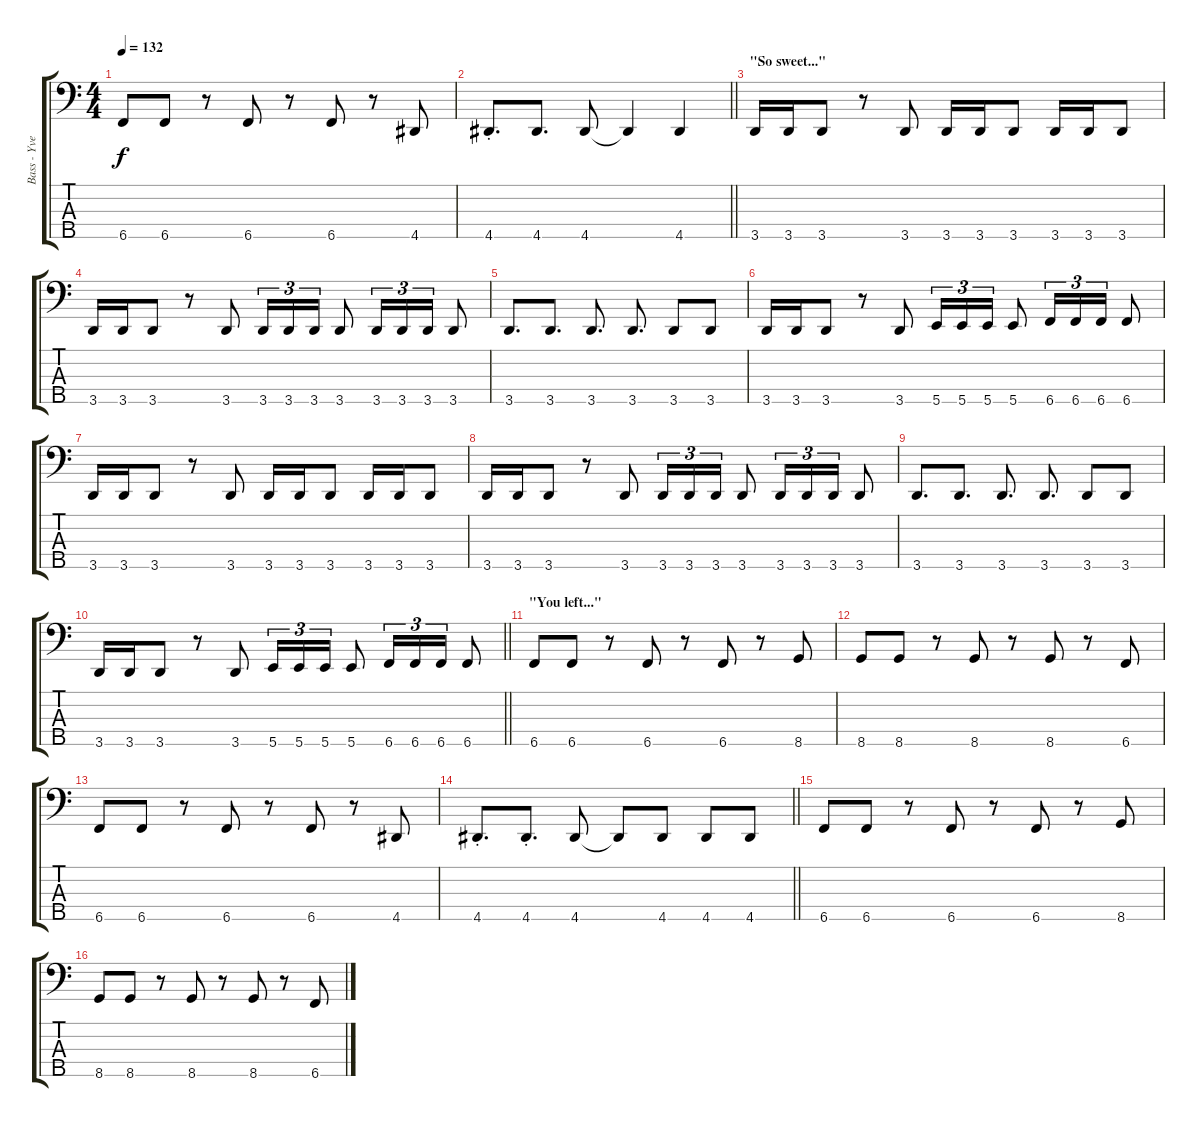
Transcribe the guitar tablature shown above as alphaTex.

\track ("Bass - Yves" "Bass - Yve") {instrument electricbasspick}
\staff {score tabs}
\tuning (G2 D2 A1 E1 B0) {hide}
\ts (4 4)
\tempo 132
\clef f4
\ks c
6.5.8{dy f} 6.5.8 r.8 6.5.8 r.8 6.5.8 r.8 4.5.8 |
\barLineRight lightlight
4.5{st}.8{d} 4.5.8{d} 4.5.8 4.5{t}.4 4.5.4 |
\section ("" "\"So sweet...\"")
3.5.16 3.5.16 3.5.8 r.8 3.5.8 3.5.16 3.5.16 3.5.8 3.5.16 3.5.16 3.5.8 |
3.5.16 3.5.16 3.5.8 r.8 3.5.8 3.5.16{tu (3 2)} 3.5.16{tu (3 2)} 3.5.16{tu (3 2)} 3.5.8 3.5.16{tu (3 2)} 3.5.16{tu (3 2)} 3.5.16{tu (3 2)} 3.5.8 |
3.5.8{d} 3.5.8{d} 3.5.8{d} 3.5.8{d} 3.5.8 3.5.8 |
3.5.16 3.5.16 3.5.8 r.8 3.5.8 5.5.16{tu (3 2)} 5.5.16{tu (3 2)} 5.5.16{tu (3 2)} 5.5.8 6.5.16{tu (3 2)} 6.5.16{tu (3 2)} 6.5.16{tu (3 2)} 6.5.8 |
3.5.16 3.5.16 3.5.8 r.8 3.5.8 3.5.16 3.5.16 3.5.8 3.5.16 3.5.16 3.5.8 |
3.5.16 3.5.16 3.5.8 r.8 3.5.8 3.5.16{tu (3 2)} 3.5.16{tu (3 2)} 3.5.16{tu (3 2)} 3.5.8 3.5.16{tu (3 2)} 3.5.16{tu (3 2)} 3.5.16{tu (3 2)} 3.5.8 |
3.5.8{d} 3.5.8{d} 3.5.8{d} 3.5.8{d} 3.5.8 3.5.8 |
\barLineRight lightlight
3.5.16 3.5.16 3.5.8 r.8 3.5.8 5.5.16{tu (3 2)} 5.5.16{tu (3 2)} 5.5.16{tu (3 2)} 5.5.8 6.5.16{tu (3 2)} 6.5.16{tu (3 2)} 6.5.16{tu (3 2)} 6.5.8 |
\section ("" "\"You left...\"")
6.5.8 6.5.8 r.8 6.5.8 r.8 6.5.8 r.8 8.5.8 |
8.5.8 8.5.8 r.8 8.5.8 r.8 8.5.8 r.8 6.5.8 |
6.5.8 6.5.8 r.8 6.5.8 r.8 6.5.8 r.8 4.5.8 |
\barLineRight lightlight
4.5{st}.8{d} 4.5{st}.8{d} 4.5.8 4.5{t}.8 4.5.8 4.5.8 4.5.8 |
6.5.8 6.5.8 r.8 6.5.8 r.8 6.5.8 r.8 8.5.8 |
8.5.8 8.5.8 r.8 8.5.8 r.8 8.5.8 r.8 6.5.8
